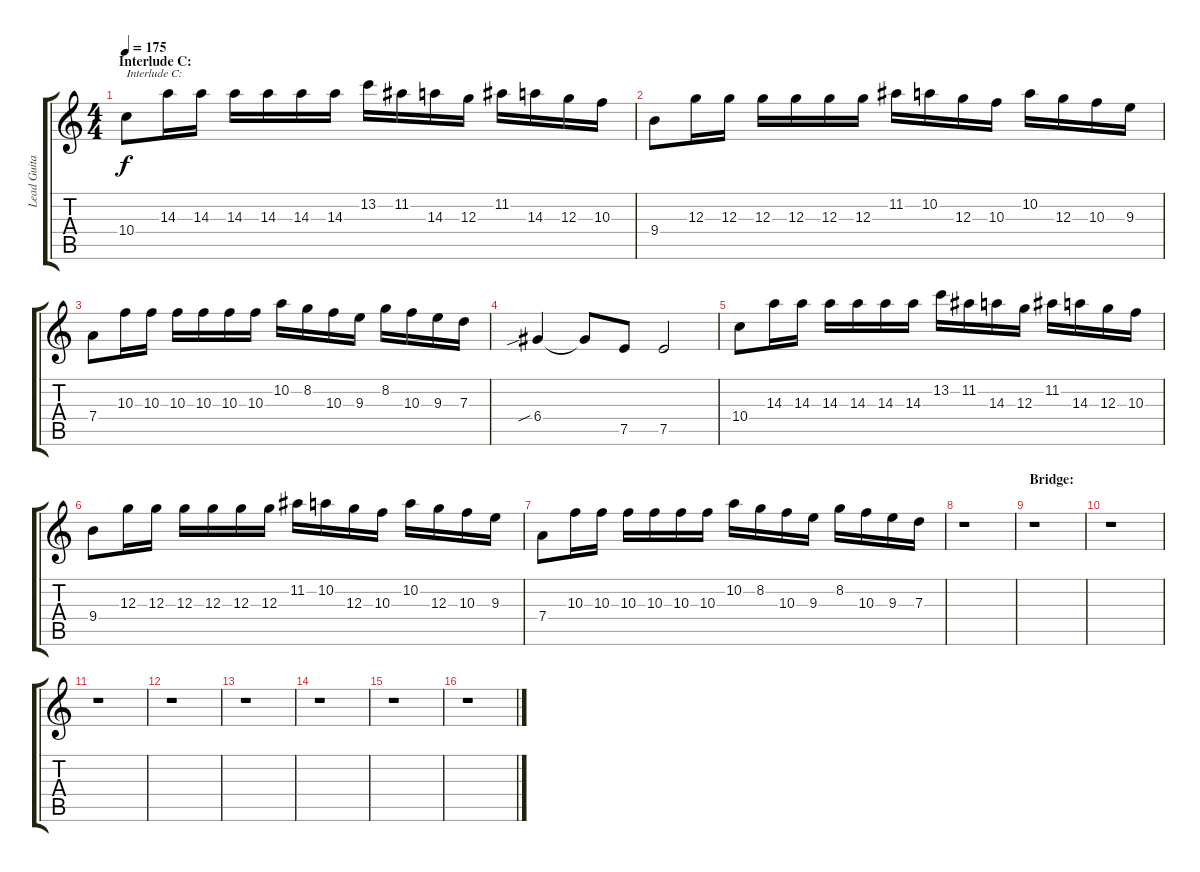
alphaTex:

\track ("Lead Guitar II" "Lead Guita") {instrument distortionguitar}
\staff {score tabs}
\tuning (E4 B3 G3 D3 A2 E2) {hide}
\ts (4 4)
\section ("" "Interlude C:")
\tempo 175
\clef g2
\ks c
10.4.8{txt "Interlude C:" dy f} 14.3.16 14.3.16 14.3.16 14.3.16 14.3.16 14.3.16 13.2.16 11.2.16 14.3.16 12.3.16 11.2.16 14.3.16 12.3.16 10.3.16 |
9.4.8 12.3.16 12.3.16 12.3.16 12.3.16 12.3.16 12.3.16 11.2.16 10.2.16 12.3.16 10.3.16 10.2.16 12.3.16 10.3.16 9.3.16 |
7.4.8 10.3.16 10.3.16 10.3.16 10.3.16 10.3.16 10.3.16 10.2.16 8.2.16 10.3.16 9.3.16 8.2.16 10.3.16 9.3.16 7.3.16 |
6.4{sib}.4 6.4{t}.8 7.5.8 7.5.2 |
10.4.8 14.3.16 14.3.16 14.3.16 14.3.16 14.3.16 14.3.16 13.2.16 11.2.16 14.3.16 12.3.16 11.2.16 14.3.16 12.3.16 10.3.16 |
9.4.8 12.3.16 12.3.16 12.3.16 12.3.16 12.3.16 12.3.16 11.2.16 10.2.16 12.3.16 10.3.16 10.2.16 12.3.16 10.3.16 9.3.16 |
7.4.8 10.3.16 10.3.16 10.3.16 10.3.16 10.3.16 10.3.16 10.2.16 8.2.16 10.3.16 9.3.16 8.2.16 10.3.16 9.3.16 7.3.16 |
r.1 |
\section ("" "Bridge:")
r.1 |
r.1 |
r.1 |
r.1 |
r.1 |
r.1 |
r.1 |
r.1
